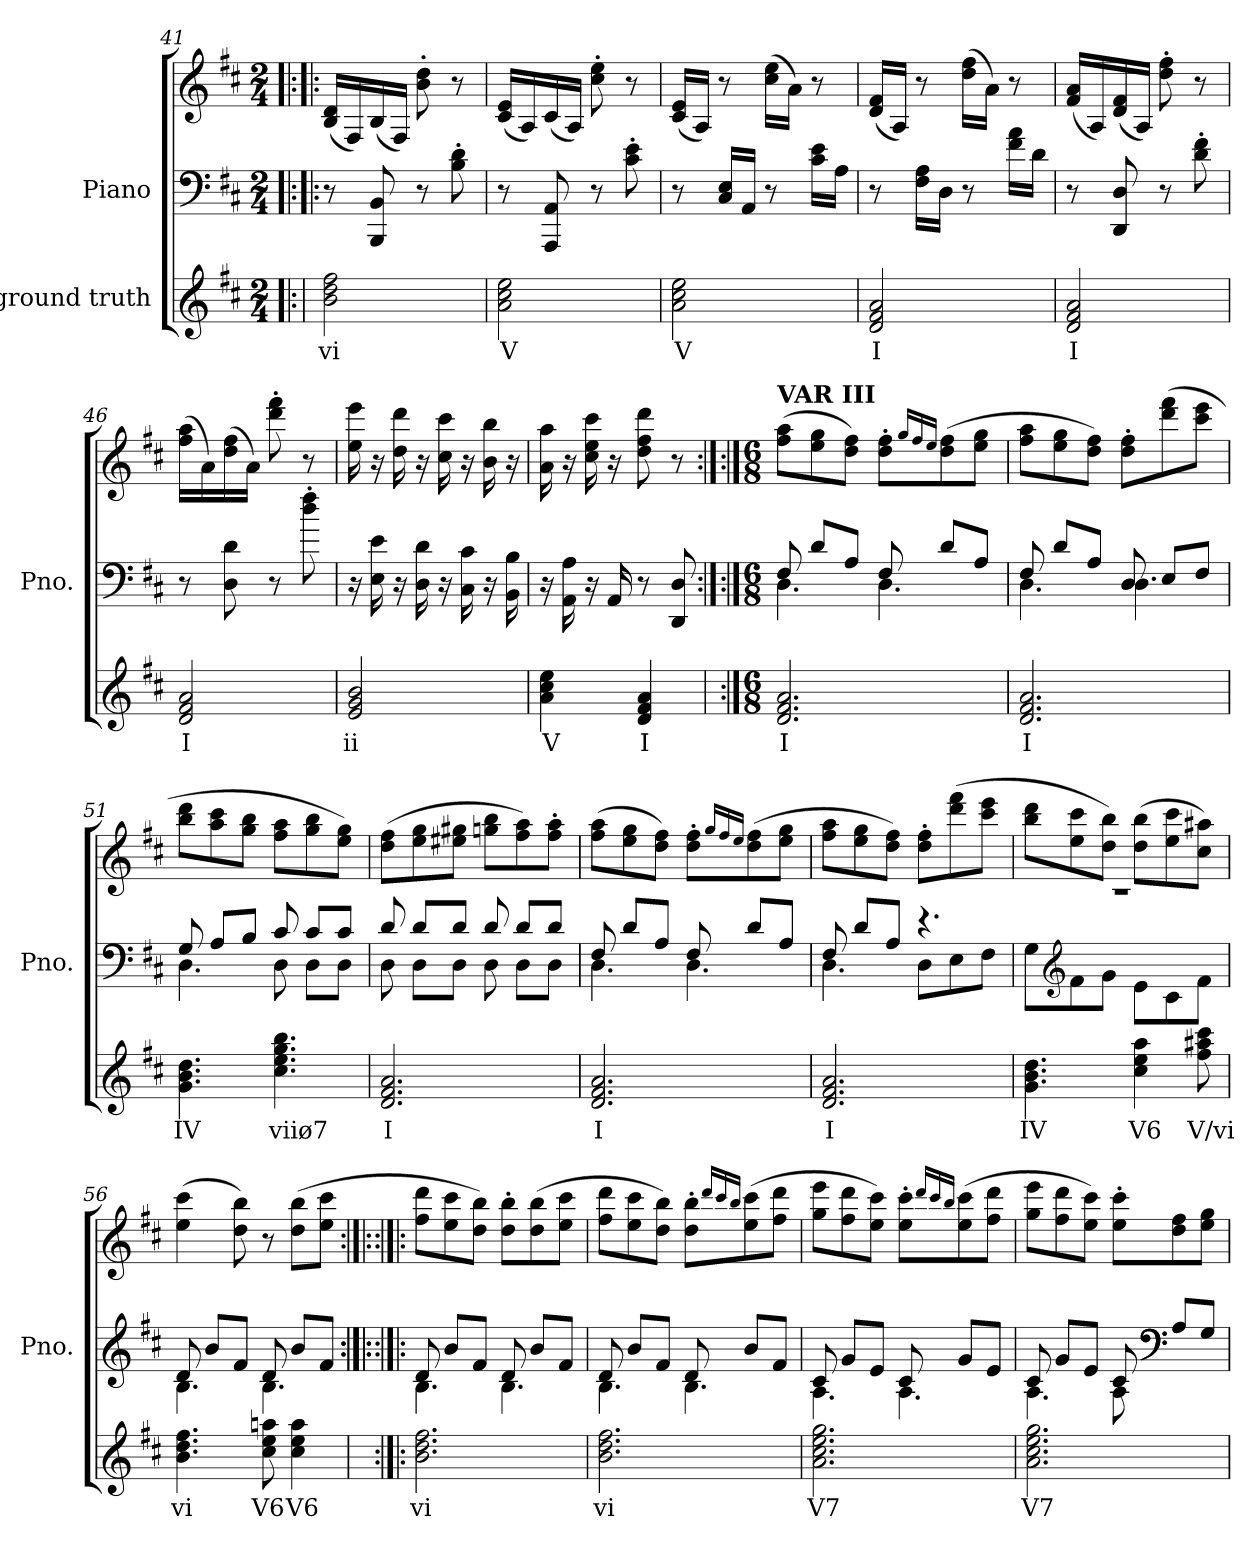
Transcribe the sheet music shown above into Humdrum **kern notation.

**kern	**text	**kern	**kern
*part2	*part2	*part1	*part1
*staff3	*staff3	*staff2	*staff1
*I"ground truth	*	*I"Piano	*
*	*	*I'Pno.	*
*	*	*clefF4	*clefG2
*k[f#c#]	*	*k[f#c#]	*k[f#c#]
*D:	*	*D:	*D:
*M2/4	*	*M2/4	*M2/4
=41	=41!|:	=41!|:	=41!|:
2b 2dd 2ff#	vi	8r	(<16B/ 16d/LL
.	.	.	16F#/)
.	.	8BBB/ 8BB/	(<16B/
.	.	.	16F#/JJ)
.	.	8r	8b\' 8dd\'
.	.	8B\' 8d\'	8r
=42	=42	=42	=42
2a 2cc# 2ee	V	8r	(<16c#/ 16e/LL
.	.	.	16A/)
.	.	8AAA/ 8AA/	(<16c#/
.	.	.	16A/JJ)
.	.	8r	8cc#\' 8ee\'
.	.	8c#\' 8e\'	8r
=43	=43	=43	=43
2a 2cc# 2ee	V	8r	(<16c#/ 16e/LL
.	.	.	16A/JJ)
.	.	16C#/ 16E/LL	8r
.	.	16AA/JJ	.
.	.	8r	(>16cc#\ 16ee\LL
.	.	.	16a\JJ)
.	.	16c#\ 16e\LL	8r
.	.	16A\JJ	.
=44	=44	=44	=44
2d 2f# 2a	I	8r	(<16d/ 16f#/LL
.	.	.	16A/JJ)
.	.	16F#\ 16A\LL	8r
.	.	16D\JJ	.
.	.	8r	(>16dd\ 16ff#\LL
.	.	.	16a\JJ)
.	.	16f#\ 16a\LL	8r
.	.	16d\JJ	.
!!LO:LB:g=z
=45	=45	=45	=45
2d 2f# 2a	I	8r	(<16f#/ 16a/LL
.	.	.	16A/)
.	.	8DD/ 8D/	(<16d/ 16f#/
.	.	.	16A/JJ)
.	.	8r	8dd\' 8ff#\'
.	.	8d\' 8f#\'	8r
=46	=46	=46	=46
2d 2f# 2a	I	8r	(>16ff#\ 16aa\LL
.	.	.	16a\)
.	.	8D\ 8d\	(>16dd\ 16ff#\
.	.	.	16a\JJ)
.	.	8r	8ddd\' 8fff#\'
.	.	8dd\' 8ff#\'	8r
=47	=47	=47	=47
2e 2g 2b	ii	16r	16ee\ 16eee\
.	.	16E\ 16e\	16r
.	.	16r	16dd\ 16ddd\
.	.	16D\ 16d\	16r
.	.	16r	16cc#\ 16ccc#\
.	.	16C#\ 16c#\	16r
.	.	16r	16b\ 16bb\
.	.	16BB\ 16B\	16r
=48	=48	=48	=48
4a 4cc# 4ee	V	16r	16a\ 16aa\
.	.	16AA\ 16A\	16r
.	.	16r	16cc#\ 16ee\ 16ccc#\
.	.	16AA/	16r
4d 4f# 4a	I	8r	8dd\ 8ff#\ 8ddd\
.	.	8DD/ 8D/	8r
=49	=49:|!	=49:|!	=49:|!
*M6/8	*	*M6/8	*M6/8
*	*	*^	*
!	!	!	!	!LO:TX:a:B:t=VAR III
2.d 2.f# 2.a	I	8F#/	4.D\	(>8ff#\ 8aa\L
.	.	8d/L	.	8ee\ 8gg\
.	.	8A/J	.	8dd\ 8ff#\J)
.	.	8F#/	4.D\	8dd\' 8ff#\'L
.	.	.	.	16qgg/LL
.	.	.	.	16qff#/
.	.	.	.	16qee/JJ
.	.	8d/L	.	(>8dd\ 8ff#\
.	.	8A/J	.	8ee\ 8gg\J
!!LO:LB:g=z
=50	=50	=50	=50	=50
2.d 2.f# 2.a	I	8F#/	4.D\	8ff#\ 8aa\L
.	.	8d/L	.	8ee\ 8gg\
.	.	8A/J	.	8dd\ 8ff#\J)
.	.	8D/	4.D\	8dd\' 8ff#\'L
.	.	8E/L	.	(>8ddd\ 8fff#\
.	.	8F#/J	.	8ccc#\ 8eee\J
=51	=51	=51	=51	=51
4.g 4.b 4.dd	IV	8G/	4.D\	8bb\ 8ddd\L
.	.	8A/L	.	8aa\ 8ccc#\
.	.	8B/J	.	8gg\ 8bb\J
4.cc# 4.ee 4.gg 4.bb	viiø7	8c#/	8D\	8ff#\ 8aa\L
.	.	8c#/L	8D\L	8gg\ 8bb\
.	.	8c#/J	8D\J	8ee\ 8gg\J)
=52	=52	=52	=52	=52
2.d 2.f# 2.a	I	8d/	8D\	(>8dd\ 8ff#\L
.	.	8d/L	8D\L	8ee\ 8gg\
.	.	8d/J	8D\J	8ee#X\ 8gg#X\J
.	.	8d/	8D\	8ggn\ 8bb\L
.	.	8d/L	8D\L	8ff#\ 8aa\)
.	.	8d/J	8D\J	8ff#\' 8aa\'J
=53	=53	=53	=53	=53
2.d 2.f# 2.a	I	8F#/	4.D\	(>8ff#\ 8aa\L
.	.	8d/L	.	8ee\ 8gg\
.	.	8A/J	.	8dd\ 8ff#\J)
.	.	8F#/	4.D\	8dd\' 8ff#\'L
.	.	.	.	16qgg/LL
.	.	.	.	16qff#/
.	.	.	.	16qee/JJ
.	.	8d/L	.	(>8dd\ 8ff#\
.	.	8A/J	.	8ee\ 8gg\J
=54	=54	=54	=54	=54
2.d 2.f# 2.a	I	8F#/	4.D\	8ff#\ 8aa\L
.	.	8d/L	.	8ee\ 8gg\
.	.	8A/J	.	8dd\ 8ff#\J)
.	.	4.r	8D\L	8dd\' 8ff#\'L
.	.	.	8E\	(>8ddd\ 8fff#\
.	.	.	8F#\J	8ccc#\ 8eee\J
!!LO:LB:g=z
=55	=55	=55	=55	=55
4.g 4.b 4.dd	IV	2.r	8G\L	8bb\ 8ddd\L
*	*	*clefG2	*	*
.	.	.	8f#\	8ee\ 8ccc#\
.	.	.	8g\J	8dd\ 8bb\J)
4cc# 4ee 4aa	V6	.	8e\L	(>8dd\ 8bb\L
.	.	.	8c#\	8ee\ 8ccc#\
8ff# 8aa#X 8ccc#	V/vi	.	8f#\J	8cc#\ 8aa#X\J)
=56	=56	=56	=56	=56
4.b 4.dd 4.ff#	vi	8d/	4.B\	(>4ee\ 4ccc#\
.	.	8b/L	.	.
.	.	8f#/J	.	8dd\ 8bb\)
8cc# 8ee 8aan	V6	8d/	4.B\	8r
4cc# 4ee 4aa	V6	8b/L	.	(>8dd\ 8bb\L
.	.	8f#/J	.	8ee\ 8ccc#\J
=57	=57:|!|:	=57:|!|:	=57:|!|:	=57:|!|:
2.b 2.dd 2.ff#	vi	8d/	4.B\	8ff#\ 8ddd\L
.	.	8b/L	.	8ee\ 8ccc#\
.	.	8f#/J	.	8dd\ 8bb\J)
.	.	8d/	4.B\	8dd\' 8bb\'L
.	.	8b/L	.	(>8dd\ 8bb\
.	.	8f#/J	.	8ee\ 8ccc#\J
=58	=58	=58	=58	=58
2.b 2.dd 2.ff#	vi	8d/	4.B\	8ff#\ 8ddd\L
.	.	8b/L	.	8ee\ 8ccc#\
.	.	8f#/J	.	8dd\ 8bb\J)
.	.	8d/	4.B\	8dd\' 8bb\'L
.	.	.	.	16qddd/LL
.	.	.	.	16qccc#/
.	.	.	.	16qbb/JJ
.	.	8b/L	.	(>8ee\ 8ccc#\
.	.	8f#/J	.	8ff#\ 8ddd\J
!!LO:PB:g=z
=59	=59	=59	=59	=59
2.a 2.cc# 2.ee 2.gg	V7	8c#/	4.A\	8gg\ 8eee\L
.	.	8g/L	.	8ff#\ 8ddd\
.	.	8e/J	.	8ee\ 8ccc#\J)
.	.	8c#/	4.A\	8ee\' 8ccc#\'L
.	.	.	.	16qddd/LL
.	.	.	.	16qccc#/
.	.	.	.	16qbb/JJ
.	.	8g/L	.	(>8ee\ 8ccc#\
.	.	8e/J	.	8ff#\ 8ddd\J
=60	=60	=60	=60	=60
*	*	*	*	*^
2.a 2.cc# 2.ee 2.gg	V7	8c#/	4.A\	8gg\ 8eee\L	2ryy
.	.	8g/L	.	8ff#\ 8ddd\	.
.	.	8e/J	.	8ee\ 8ccc#\J)	.
.	.	8c#/	8A\	8ee\' 8ccc#\'L	.
*	*	*clefF4	*	*	*
.	.	8A/L	4ryy	8dd\ 8ff#\	4ryy
.	.	8G/J	.	8ee\ 8gg\J	.
*	*	*v	*v	*	*
*	*	*	*v	*v
=	=	=	=
*-	*-	*-	*-
